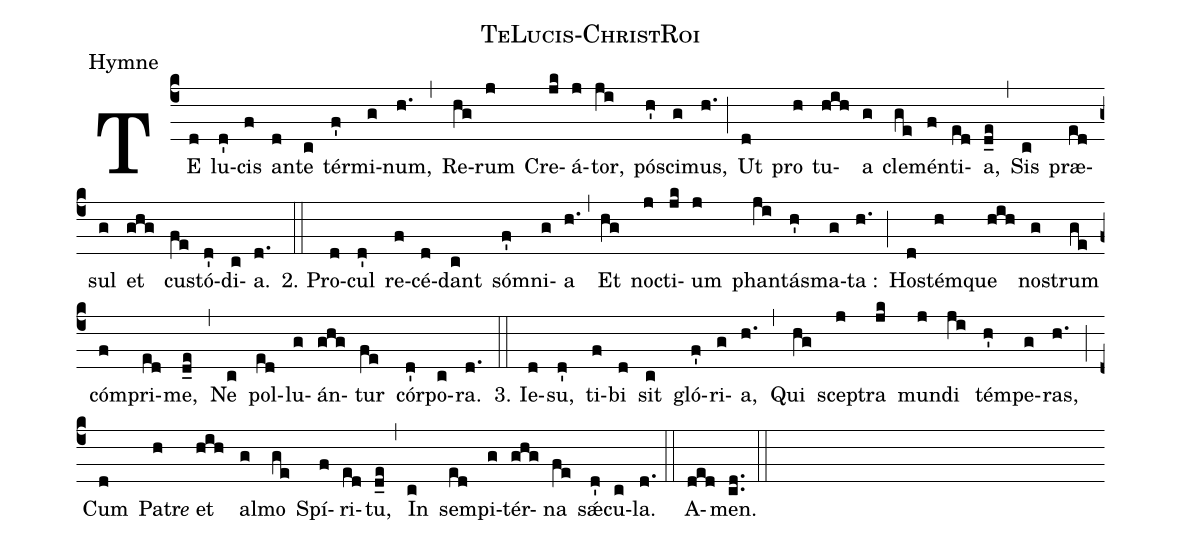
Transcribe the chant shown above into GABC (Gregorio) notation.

name:TeLucis-ChristRoi;
office-part:Hymne;
%%
(c4) TE(d) lu(d')cis(f) an(d)te(c) tér(f')mi(g)num,(h.) (,)
Re(hg)rum(j) Cre(jk)á(j)tor,(ji) pó(h')sci(g)mus,(h.) (;)
Ut(d) pro(h) tu(hih)a(g) cle(ge)mén(f)ti(ed)a,(d_e) (,)
Sis(c) præ(ed)sul(g) et(ghg) cu(fe)stó(d')di(c)a.(d.) (::)

2. Pr{o}(d)cul(d') re(f)cé(d)dant(c) só(f')mni(g)a(h.) (,)
Et(hg) no(j)cti(jk)um(j) phan(ji)tás(h')ma(g)ta :(h.) (;)
Ho(d)stém(h)que(hih) no(g)strum(ge) cóm(f)pri(ed)me,(d_e) (,)
Ne(c) pol(ed)lu(g)án(ghg)tur(fe) cór(d')po(c)ra.(d.) (::)

3. Ie(d)su,(d') ti(f)bi(d) sit(c) gló(f')ri(g)a,(h.) (,)
Qui(hg) sce(j)ptra(jk) mun(j)di(ji) tém(h')pe(g)ras,(h.) (;)
Cum(d) Pa(h)tr<i>e</i> {e}t(hih) al(g)mo(ge) Spí(f)ri(ed)tu,(d_e) (,)
In(c) sem(ed)pi(g)tér(ghg)na(fe) sǽ(d')cu(c)la.(d.) (::)

A(ded)men.(cd..) (::)
